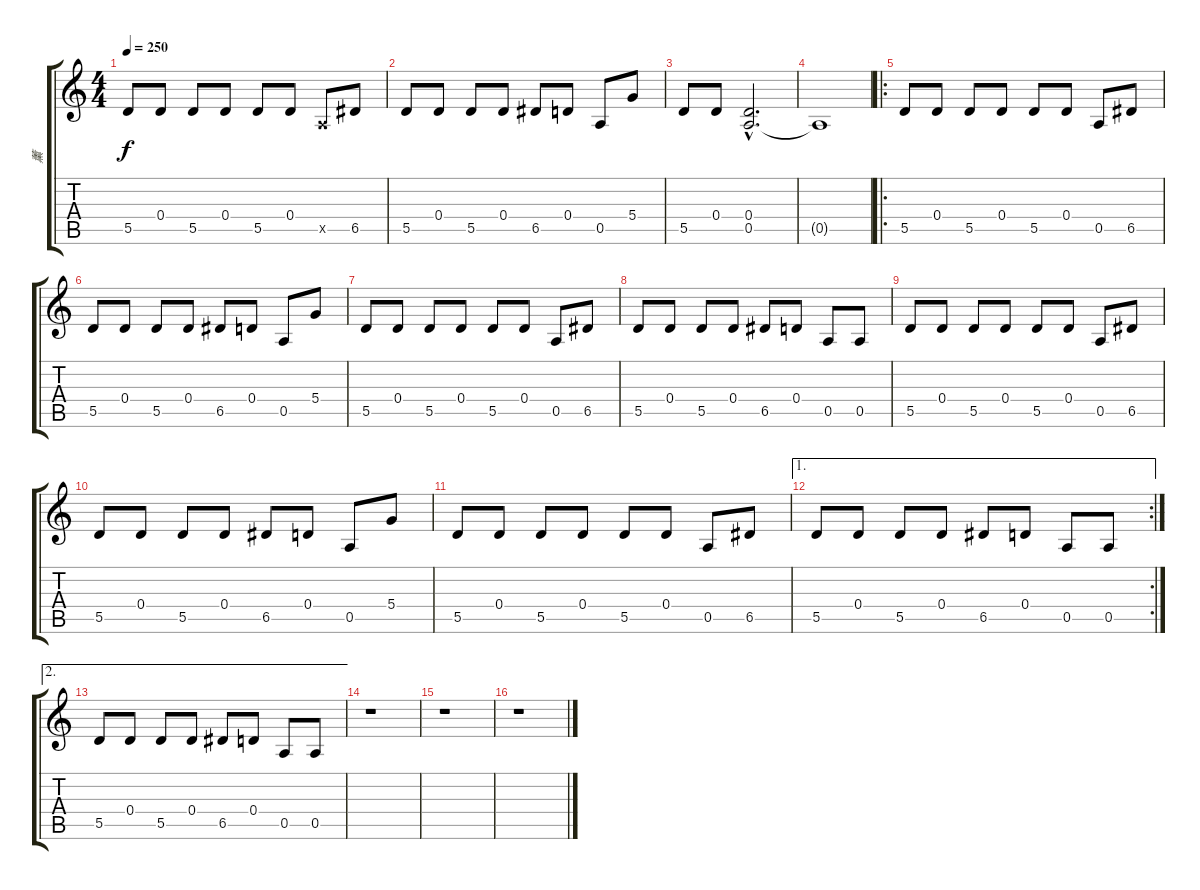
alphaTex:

\track ("薰" "薰") {instrument overdrivenguitar}
\staff {score tabs}
\tuning (E4 B3 G3 D3 A2 E2) {hide}
\ts (4 4)
\tempo 250
\clef g2
\ks c
5.5.8{dy f instrument overdrivenguitar} 0.4.8 5.5.8 0.4.8 5.5.8 0.4.8 0.5{x}.8 6.5.8 |
5.5.8 0.4.8 5.5.8 0.4.8 6.5.8 0.4.8 0.5.8 5.4.8 |
5.5.8 0.4.8 (0.4{hac} 0.5{hac}).2{d} |
0.5{t}.1 |
\ro
5.5.8 0.4.8 5.5.8 0.4.8 5.5.8 0.4.8 0.5.8 6.5.8 |
5.5.8 0.4.8 5.5.8 0.4.8 6.5.8 0.4.8 0.5.8 5.4.8 |
5.5.8 0.4.8 5.5.8 0.4.8 5.5.8 0.4.8 0.5.8 6.5.8 |
5.5.8 0.4.8 5.5.8 0.4.8 6.5.8 0.4.8 0.5.8 0.5.8 |
5.5.8 0.4.8 5.5.8 0.4.8 5.5.8 0.4.8 0.5.8 6.5.8 |
5.5.8 0.4.8 5.5.8 0.4.8 6.5.8 0.4.8 0.5.8 5.4.8 |
5.5.8 0.4.8 5.5.8 0.4.8 5.5.8 0.4.8 0.5.8 6.5.8 |
\ae 1
\rc 2
5.5.8 0.4.8 5.5.8 0.4.8 6.5.8 0.4.8 0.5.8 0.5.8 |
\ae 2
5.5.8 0.4.8 5.5.8 0.4.8 6.5.8 0.4.8 0.5.8 0.5.8 |
r.1 |
r.1 |
r.1
